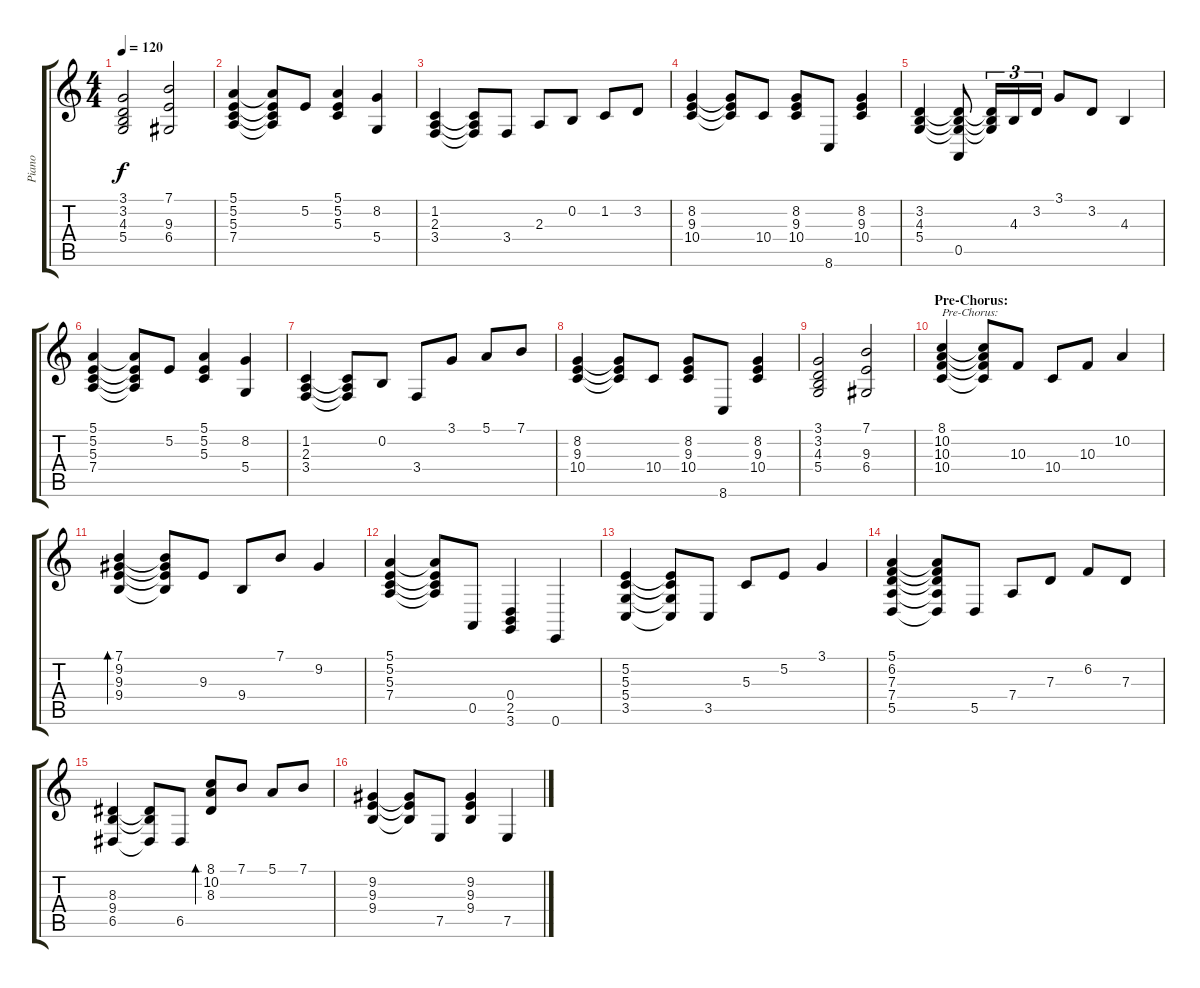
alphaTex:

\track ("Piano" "Piano") {instrument electricgrandpiano}
\staff {score tabs}
\tuning (E4 B3 G3 D3 A2 E2) {hide}
\ts (4 4)
\tempo 120
\clef g2
\ks c
(3.1 3.2 4.3 5.4).2{dy f} (7.1 9.3 6.4).2 |
(5.1 5.2 5.3 7.4).4 (5.1{t} 5.2{t} 5.3{t} 7.4{t}).8 5.2.8 (5.1 5.2 5.3).4 (8.2 5.4).4 |
(1.2 2.3 3.4).4 (1.2{t} 2.3{t} 3.4{t}).8 3.4.8 2.3.8 0.2.8 1.2.8 3.2.8 |
(8.2 9.3 10.4).4 (8.2{t} 9.3{t} 10.4{t}).8 10.4.8 (8.2 9.3 10.4).8 8.6.8 (8.2 9.3 10.4).4 |
(3.2 4.3 5.4).4 (3.2{t} 4.3{t} 5.4{t} 0.5).8 (3.2{t} 4.3{t} 5.4{t}).16{tu (3 2)} 4.3.16{tu (3 2)} 3.2.16{tu (3 2)} 3.1.8 3.2.8 4.3.4 |
(5.1 5.2 5.3 7.4).4 (5.1{t} 5.2{t} 5.3{t} 7.4{t}).8 5.2.8 (5.1 5.2 5.3).4 (8.2 5.4).4 |
(1.2 2.3 3.4).4 (1.2{t} 2.3{t} 3.4{t}).8 0.2.8 3.4.8 3.1.8 5.1.8 7.1.8 |
(8.2 9.3 10.4).4 (8.2{t} 9.3{t} 10.4{t}).8 10.4.8 (8.2 9.3 10.4).8 8.6.8 (8.2 9.3 10.4).4 |
(3.1 3.2 4.3 5.4).2 (7.1 9.3 6.4).2 |
\section ("" "Pre-Chorus:")
(8.1 10.2 10.3 10.4).4{txt "Pre-Chorus:"} (8.1{t} 10.2{t} 10.3{t} 10.4{t}).8 10.3.8 10.4.8 10.3.8 10.2.4 |
(7.1 9.2 9.3 9.4).4{bd 480} (7.1{t} 9.2{t} 9.3{t} 9.4{t}).8 9.3.8 9.4.8 7.1.8 9.2.4 |
(5.1 5.2 5.3 7.4).4 (5.1{t} 5.2{t} 5.3{t} 7.4{t}).8 0.5.8 (0.4 2.5 3.6).4 0.6.4 |
(5.2 5.3 5.4 3.5).4 (5.2{t} 5.3{t} 5.4{t} 3.5{t}).8 3.5.8 5.3.8 5.2.8 3.1.4 |
(5.1 6.2 7.3 7.4 5.5).4 (5.1{t} 6.2{t} 7.3{t} 7.4{t} 5.5{t}).8 5.5.8 7.4.8 7.3.8 6.2.8 7.3.8 |
(8.3 9.4 6.5).4 (8.3{t} 9.4{t} 6.5{t}).8 6.5.8 (8.1 10.2 8.3).8{bd 480} 7.1.8 5.1.8 7.1.8 |
(9.2 9.3 9.4).4 (9.2{t} 9.3{t} 9.4{t}).8 7.5.8 (9.2 9.3 9.4).4 7.5.4
